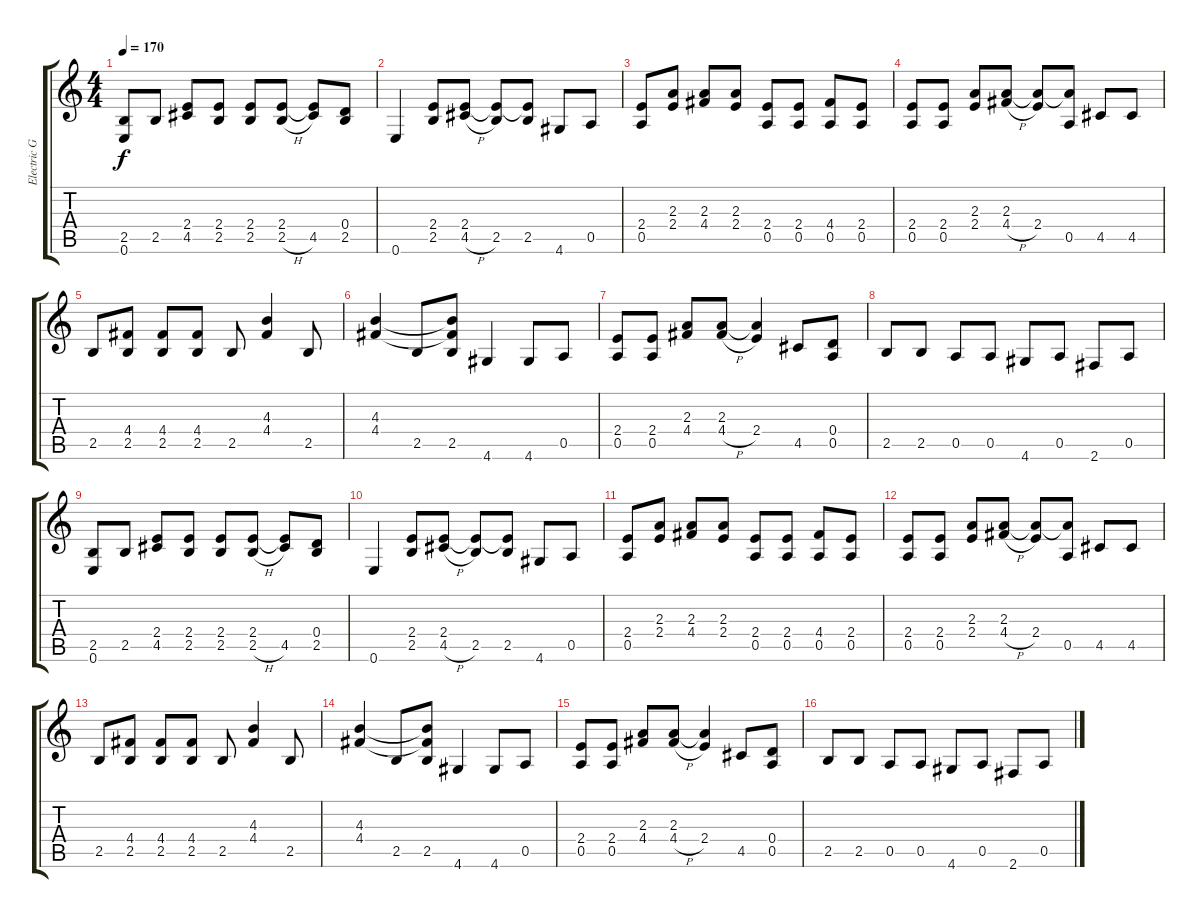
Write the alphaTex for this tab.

\track ("Electric Guitar 1" "Electric G") {instrument electricguitarclean}
\staff {score tabs}
\tuning (E4 B3 G3 D3 A2 E2) {hide}
\ts (4 4)
\tempo 170
\clef g2
\ks c
(2.5 0.6).8{dy f} 2.5.8 (2.4 4.5).8 (2.4 2.5).8 (2.4 2.5).8 (2.4 2.5{h}).8 (2.4{t} 4.5).8 (0.4 2.5).8 |
0.6.4 (2.4 2.5).8 (2.4 4.5{h}).8 (2.4{t} 2.5).8 (2.4{t} 2.5).8 4.6.8 0.5.8 |
(2.4 0.5).8 (2.3 2.4).8 (2.3 4.4).8 (2.3 2.4).8 (2.4 0.5).8 (2.4 0.5).8 (4.4 0.5).8 (2.4 0.5).8 |
(2.4 0.5).8 (2.4 0.5).8 (2.3 2.4).8 (2.3 4.4{h}).8 (2.3{t} 2.4).8 (2.3{t} 0.5).8 4.5.8 4.5.8 |
2.5.8 (4.4 2.5).8 (4.4 2.5).8 (4.4 2.5).8 2.5.8 (4.3 4.4).4 2.5.8 |
(4.3 4.4).4 2.5.8 (4.3{t} 4.4{t} 2.5).8 4.6.4 4.6.8 0.5.8 |
(2.4 0.5).8 (2.4 0.5).8 (2.3 4.4).8 (2.3 4.4{h}).8 (2.3{t} 2.4).4 4.5.8 (0.4 0.5).8 |
2.5.8 2.5.8 0.5.8 0.5.8 4.6.8 0.5.8 2.6.8 0.5.8 |
(2.5 0.6).8{volume 8} 2.5.8 (2.4 4.5).8 (2.4 2.5).8 (2.4 2.5).8 (2.4 2.5{h}).8 (2.4{t} 4.5).8 (0.4 2.5).8 |
0.6.4 (2.4 2.5).8 (2.4 4.5{h}).8 (2.4{t} 2.5).8 (2.4{t} 2.5).8 4.6.8 0.5.8 |
(2.4 0.5).8 (2.3 2.4).8 (2.3 4.4).8 (2.3 2.4).8 (2.4 0.5).8 (2.4 0.5).8 (4.4 0.5).8 (2.4 0.5).8 |
(2.4 0.5).8 (2.4 0.5).8 (2.3 2.4).8 (2.3 4.4{h}).8 (2.3{t} 2.4).8 (2.3{t} 0.5).8 4.5.8 4.5.8 |
2.5.8{volume 3} (4.4 2.5).8 (4.4 2.5).8 (4.4 2.5).8 2.5.8 (4.3 4.4).4 2.5.8 |
(4.3 4.4).4 2.5.8 (4.3{t} 4.4{t} 2.5).8 4.6.4 4.6.8 0.5.8 |
(2.4 0.5).8 (2.4 0.5).8 (2.3 4.4).8 (2.3 4.4{h}).8 (2.3{t} 2.4).4 4.5.8 (0.4 0.5).8 |
2.5.8{volume 0} 2.5.8 0.5.8 0.5.8 4.6.8 0.5.8 2.6.8 0.5.8
